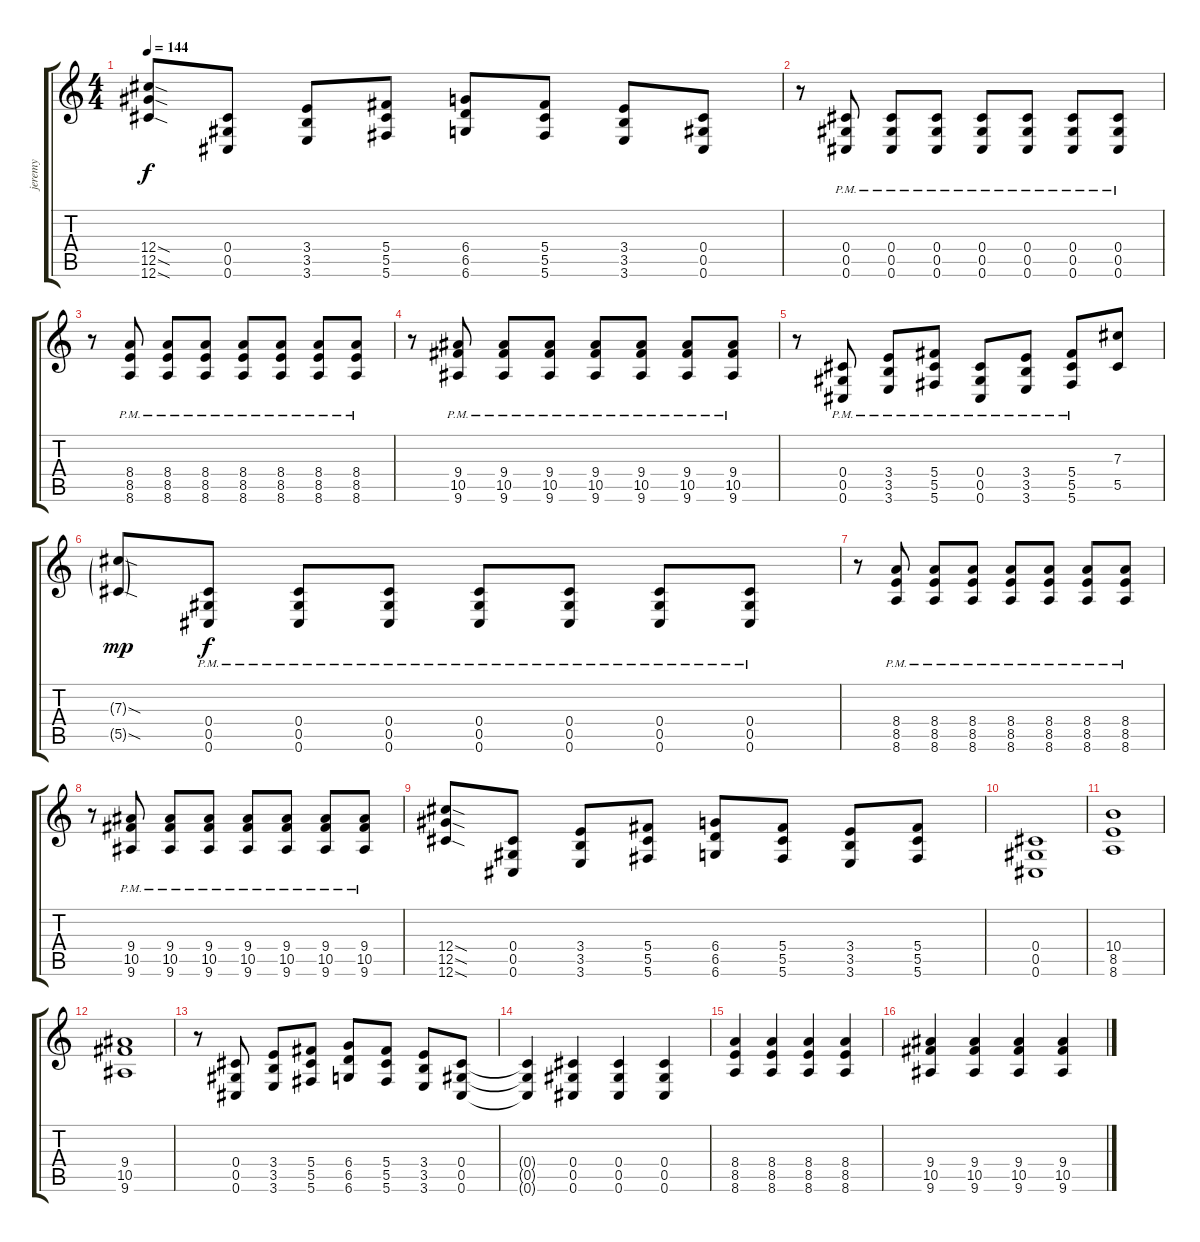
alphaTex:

\track ("jeremy" "jeremy") {instrument overdrivenguitar}
\staff {score tabs}
\tuning (Eb4 Bb3 Gb3 Db3 Ab2 Db2) {hide}
\ts (4 4)
\tempo 144
\clef g2
\ks c
(12.4{sod} 12.5{sod} 12.6{sod}).8{dy f} (0.4 0.5 0.6).8 (3.4 3.5 3.6).8 (5.4 5.5 5.6).8 (6.4 6.5 6.6).8 (5.4 5.5 5.6).8 (3.4 3.5 3.6).8 (0.4 0.5 0.6).8 |
r.8 (0.4{pm} 0.5{pm} 0.6{pm}).8 (0.4{pm} 0.5{pm} 0.6{pm}).8 (0.4{pm} 0.5{pm} 0.6{pm}).8 (0.4{pm} 0.5{pm} 0.6{pm}).8 (0.4{pm} 0.5{pm} 0.6{pm}).8 (0.4{pm} 0.5{pm} 0.6{pm}).8 (0.4{pm} 0.5{pm} 0.6{pm}).8 |
r.8 (8.4{pm} 8.5{pm} 8.6{pm}).8 (8.4{pm} 8.5{pm} 8.6{pm}).8 (8.4{pm} 8.5{pm} 8.6{pm}).8 (8.4{pm} 8.5{pm} 8.6{pm}).8 (8.4{pm} 8.5{pm} 8.6{pm}).8 (8.4{pm} 8.5{pm} 8.6{pm}).8 (8.4{pm} 8.5{pm} 8.6{pm}).8 |
r.8 (9.4{pm} 10.5{pm} 9.6{pm}).8 (9.4{pm} 10.5{pm} 9.6{pm}).8 (9.4{pm} 10.5{pm} 9.6{pm}).8 (9.4{pm} 10.5{pm} 9.6{pm}).8 (9.4{pm} 10.5{pm} 9.6{pm}).8 (9.4{pm} 10.5{pm} 9.6{pm}).8 (9.4{pm} 10.5{pm} 9.6{pm}).8 |
r.8 (0.4{pm} 0.5{pm} 0.6{pm}).8 (3.4{pm} 3.5{pm} 3.6{pm}).8 (5.4{pm} 5.5{pm} 5.6{pm}).8 (0.4{pm} 0.5{pm} 0.6{pm}).8 (3.4{pm} 3.5{pm} 3.6{pm}).8 (5.4{pm} 5.5{pm} 5.6{pm}).8 (7.3 5.5).8 |
(7.3{sod g} 5.5{sod g}).8{dy mp} (0.4{pm} 0.5{pm} 0.6{pm}).8{dy f} (0.4{pm} 0.5{pm} 0.6{pm}).8 (0.4{pm} 0.5{pm} 0.6{pm}).8 (0.4{pm} 0.5{pm} 0.6{pm}).8 (0.4{pm} 0.5{pm} 0.6{pm}).8 (0.4{pm} 0.5{pm} 0.6{pm}).8 (0.4{pm} 0.5{pm} 0.6{pm}).8 |
r.8 (8.4{pm} 8.5{pm} 8.6{pm}).8 (8.4{pm} 8.5{pm} 8.6{pm}).8 (8.4{pm} 8.5{pm} 8.6{pm}).8 (8.4{pm} 8.5{pm} 8.6{pm}).8 (8.4{pm} 8.5{pm} 8.6{pm}).8 (8.4{pm} 8.5{pm} 8.6{pm}).8 (8.4{pm} 8.5{pm} 8.6{pm}).8 |
r.8 (9.4{pm} 10.5{pm} 9.6{pm}).8 (9.4{pm} 10.5{pm} 9.6{pm}).8 (9.4{pm} 10.5{pm} 9.6{pm}).8 (9.4{pm} 10.5{pm} 9.6{pm}).8 (9.4{pm} 10.5{pm} 9.6{pm}).8 (9.4{pm} 10.5{pm} 9.6{pm}).8 (9.4{pm} 10.5{pm} 9.6{pm}).8 |
(12.4{sod} 12.5{sod} 12.6{sod}).8 (0.4 0.5 0.6).8 (3.4 3.5 3.6).8 (5.4 5.5 5.6).8 (6.4 6.5 6.6).8 (5.4 5.5 5.6).8 (3.4 3.5 3.6).8 (5.4 5.5 5.6).8 |
(0.4 0.5 0.6).1 |
(10.4 8.5 8.6).1 |
(9.4 10.5 9.6).1 |
r.8 (0.4 0.5 0.6).8 (3.4 3.5 3.6).8 (5.4 5.5 5.6).8 (6.4 6.5 6.6).8 (5.4 5.5 5.6).8 (3.4 3.5 3.6).8 (0.4 0.5 0.6).8 |
(0.4{t} 0.5{t} 0.6{t}).4 (0.4 0.5 0.6).4 (0.4 0.5 0.6).4 (0.4 0.5 0.6).4 |
(8.4 8.5 8.6).4 (8.4 8.5 8.6).4 (8.4 8.5 8.6).4 (8.4 8.5 8.6).4 |
(9.4 10.5 9.6).4 (9.4 10.5 9.6).4 (9.4 10.5 9.6).4 (9.4 10.5 9.6).4
